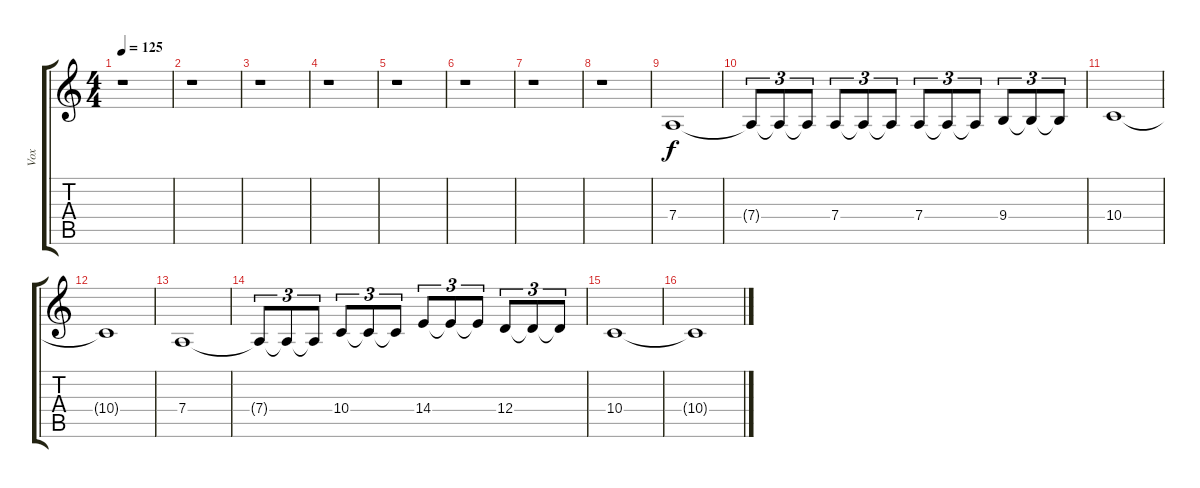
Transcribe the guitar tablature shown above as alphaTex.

\track ("Vox" "Vox") {instrument flute}
\staff {score tabs}
\tuning (E4 B3 G3 D3 A2 D2) {hide}
\ts (4 4)
\tempo 125
\clef g2
\ks c
r.1{dy f} |
r.1 |
r.1 |
r.1 |
r.1 |
r.1 |
r.1 |
r.1 |
7.4.1 |
7.4{t}.8{tu (3 2)} 7.4{t}.8{tu (3 2)} 7.4{t}.8{tu (3 2)} 7.4.8{tu (3 2)} 7.4{t}.8{tu (3 2)} 7.4{t}.8{tu (3 2)} 7.4.8{tu (3 2)} 7.4{t}.8{tu (3 2)} 7.4{t}.8{tu (3 2)} 9.4.8{tu (3 2)} 9.4{t}.8{tu (3 2)} 9.4{t}.8{tu (3 2)} |
10.4.1 |
10.4{t}.1 |
7.4.1 |
7.4{t}.8{tu (3 2)} 7.4{t}.8{tu (3 2)} 7.4{t}.8{tu (3 2)} 10.4.8{tu (3 2)} 10.4{t}.8{tu (3 2)} 10.4{t}.8{tu (3 2)} 14.4.8{tu (3 2)} 14.4{t}.8{tu (3 2)} 14.4{t}.8{tu (3 2)} 12.4.8{tu (3 2)} 12.4{t}.8{tu (3 2)} 12.4{t}.8{tu (3 2)} |
10.4.1 |
10.4{t}.1
